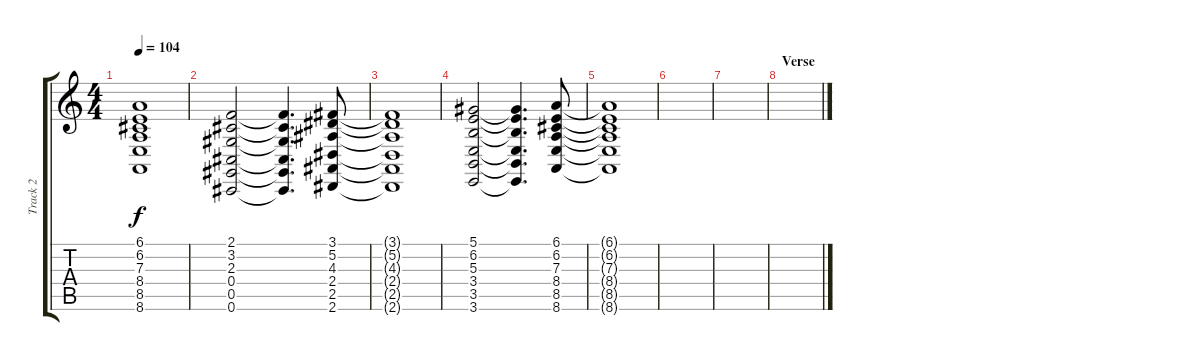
\track ("Track 2" "Track 2") {instrument fx7echoes}
\staff {score tabs}
\tuning (Eb4 Bb3 Gb3 Db3 Ab2 Db2) {hide}
\ts (4 4)
\tempo 104
\clef g2
\ks c
(6.1{t} 6.2{t} 7.3{t} 8.4{t} 8.5{t} 8.6{t}).1{dy f} |
(2.1 3.2 2.3 0.4 0.5 0.6).2 (2.1{t} 3.2{t} 2.3{t} 0.4{t} 0.5{t} 0.6{t}).4{d} (3.1 5.2 4.3 2.4 2.5 2.6).8 |
(3.1{t} 5.2{t} 4.3{t} 2.4{t} 2.5{t} 2.6{t}).1 |
(5.1 6.2 5.3 3.4 3.5 3.6).2 (5.1{t} 6.2{t} 5.3{t} 3.4{t} 3.5{t} 3.6{t}).4{d} (6.1 6.2 7.3 8.4 8.5 8.6).8 |
(6.1{t} 6.2{t} 7.3{t} 8.4{t} 8.5{t} 8.6{t}).1 |
|
|
\section ("" "Verse")
